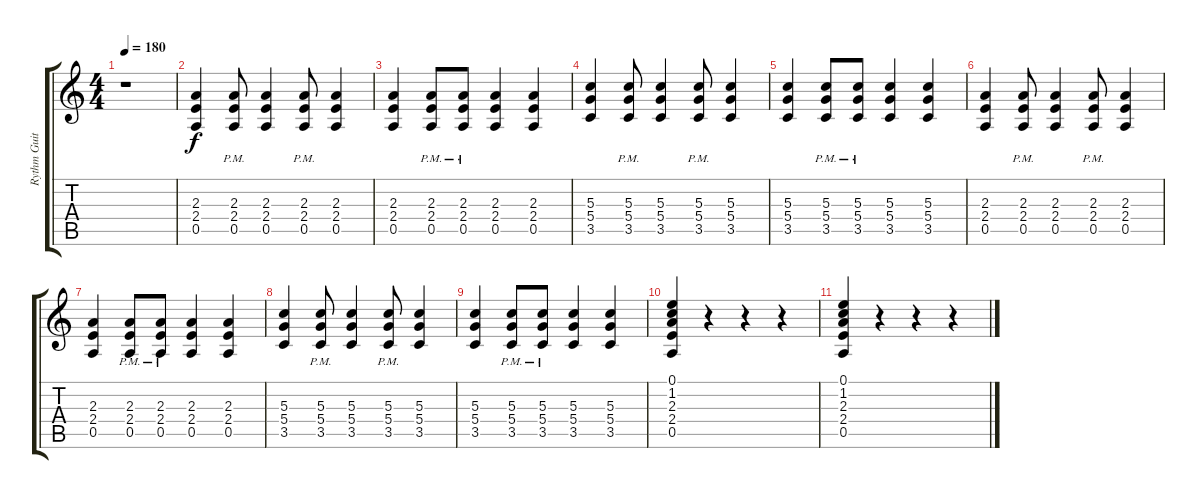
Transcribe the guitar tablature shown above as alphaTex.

\track ("Rythm Guitar II" "Rythm Guit") {instrument distortionguitar}
\staff {score tabs}
\tuning (E4 B3 G3 D3 A2 E2) {hide}
\ts (4 4)
\tempo 180
\clef g2
\ks c
r.1{dy f volume 16} |
(2.3 2.4 0.5).4 (2.3{pm} 2.4{pm} 0.5{pm}).8 (2.3 2.4 0.5).4 (2.3{pm} 2.4{pm} 0.5{pm}).8 (2.3 2.4 0.5).4 |
(2.3 2.4 0.5).4 (2.3{pm} 2.4{pm} 0.5{pm}).8 (2.3{pm} 2.4{pm} 0.5{pm}).8 (2.3 2.4 0.5).4 (2.3 2.4 0.5).4 |
(5.3 5.4 3.5).4 (5.3{pm} 5.4{pm} 3.5{pm}).8 (5.3 5.4 3.5).4 (5.3{pm} 5.4{pm} 3.5{pm}).8 (5.3 5.4 3.5).4 |
(5.3 5.4 3.5).4 (5.3{pm} 5.4{pm} 3.5{pm}).8 (5.3{pm} 5.4{pm} 3.5{pm}).8 (5.3 5.4 3.5).4 (5.3 5.4 3.5).4 |
(2.3 2.4 0.5).4 (2.3{pm} 2.4{pm} 0.5{pm}).8 (2.3 2.4 0.5).4 (2.3{pm} 2.4{pm} 0.5{pm}).8 (2.3 2.4 0.5).4 |
(2.3 2.4 0.5).4 (2.3{pm} 2.4{pm} 0.5{pm}).8 (2.3{pm} 2.4{pm} 0.5{pm}).8 (2.3 2.4 0.5).4 (2.3 2.4 0.5).4 |
(5.3 5.4 3.5).4 (5.3{pm} 5.4{pm} 3.5{pm}).8 (5.3 5.4 3.5).4 (5.3{pm} 5.4{pm} 3.5{pm}).8 (5.3 5.4 3.5).4 |
(5.3 5.4 3.5).4 (5.3{pm} 5.4{pm} 3.5{pm}).8 (5.3{pm} 5.4{pm} 3.5{pm}).8 (5.3 5.4 3.5).4 (5.3 5.4 3.5).4 |
(0.1 1.2 2.3 2.4 0.5).4 r.4 r.4 r.4 |
(0.1 1.2 2.3 2.4 0.5).4 r.4 r.4 r.4
